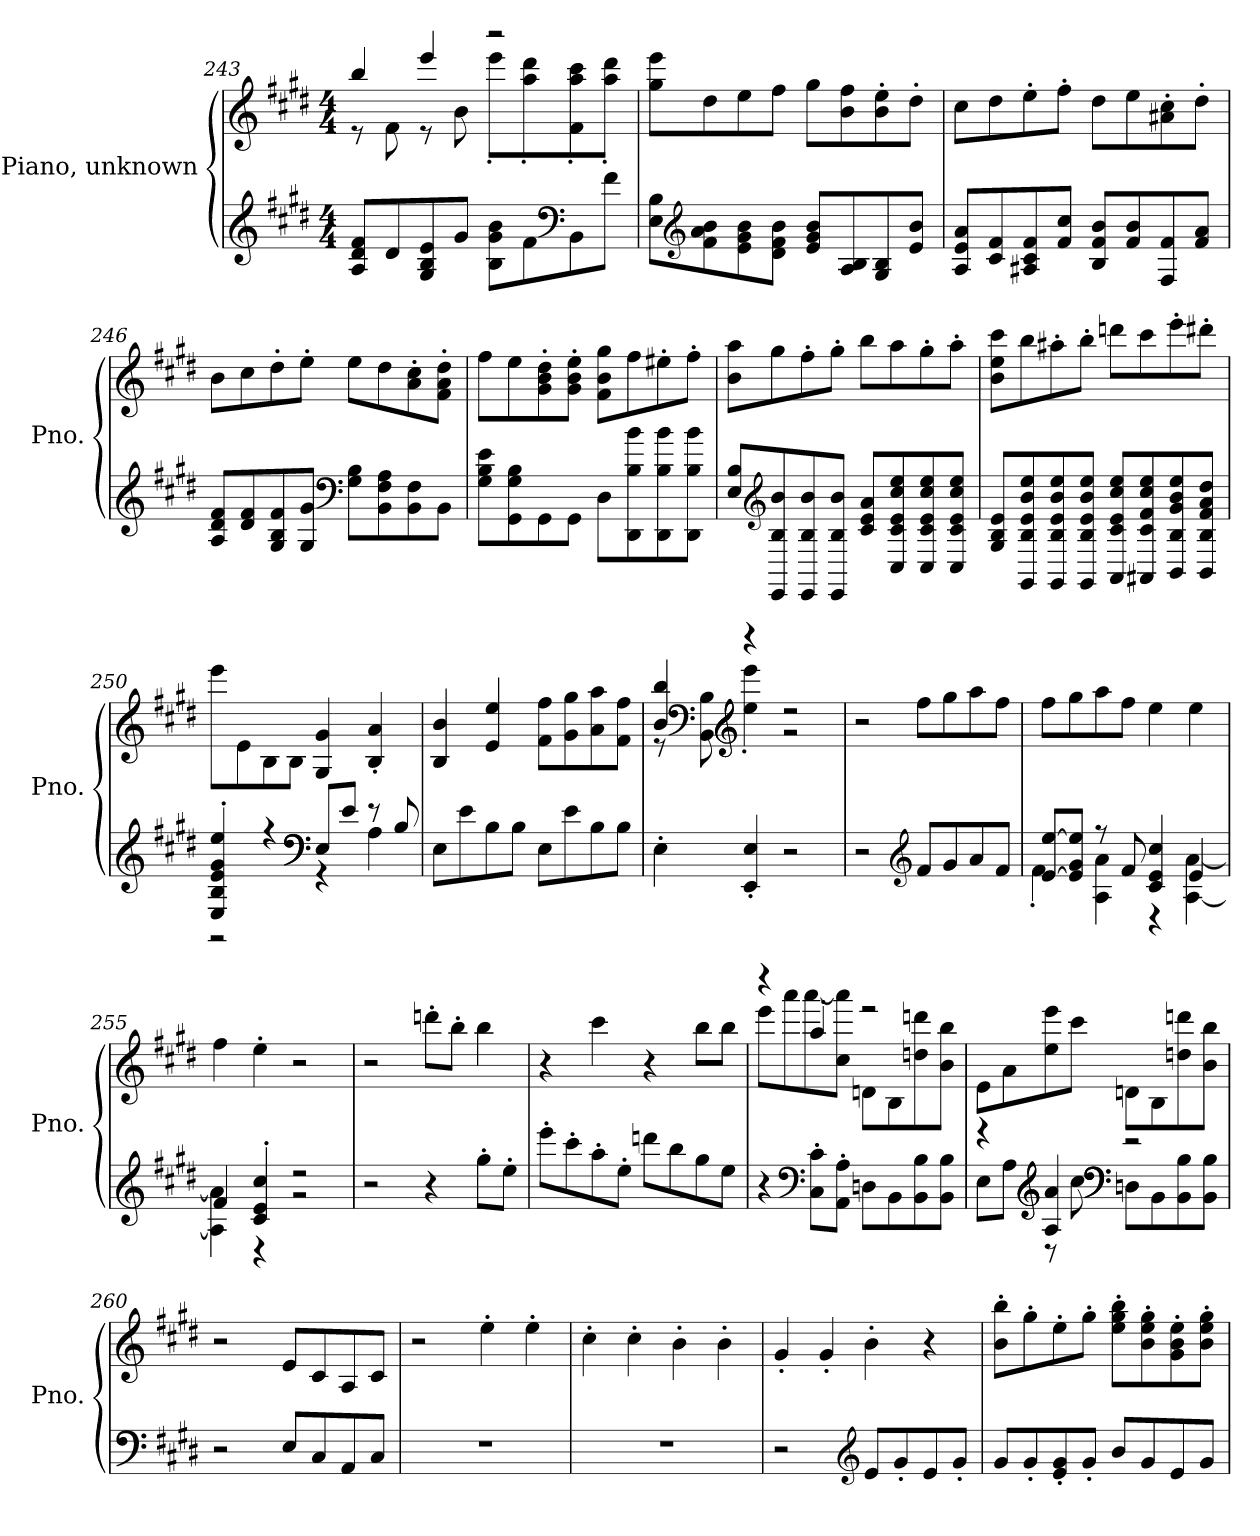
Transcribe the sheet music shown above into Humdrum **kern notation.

**kern	**kern
*part1	*part1
*staff2	*staff1
*I"Piano, unknown	*
*I'Pno.	*
!!LO:LB:g=z
*clefG2	*clefG2
*k[f#c#g#d#]	*k[f#c#g#d#]
*M4/4	*M4/4
=243	=243
*	*^
8A/ 8d#/ 8f#/L	4bb/	8r
8d#/	.	8f#\
8G#/ 8B/ 8e/	4eee/	8r
8g#/J	.	8b\
8B\ 8g#\ 8b\L	2r	8eee'\L
8f#\	.	8aa\' 8ddd#\'
*clefF4	*	*
8BB\	.	8f#\' 8aa\' 8ccc#\'
8f#\J	.	8aa\' 8ddd#\'J
*	*v	*v
=244	=244
8E\ 8B\L	8gg#\ 8eee\L
*clefG2	*
8f#\ 8a\ 8b\	8dd#\
8e\ 8g#\ 8b\	8ee\
8d#\ 8f#\ 8b\J	8ff#\J
8e/ 8g#/ 8b/L	8gg#\L
8A/ 8B/	8b\ 8ff#\
8G#/ 8B/	8b\' 8ee\'
8e/ 8b/J	8dd#'\J
=245	=245
8A/ 8e/ 8a/L	8cc#\L
8c#/ 8f#/	8dd#\
8A#X/ 8c#/ 8f#/	8ee'\
8f#/ 8cc#/J	8ff#'\J
8B/ 8f#/ 8b/L	8dd#\L
8f#/ 8b/	8ee\
8F#/ 8f#/	8a#X\' 8cc#\'
8f#/ 8a/J	8dd#'\J
!!LO:PB:g=z
=246	=246
8A/ 8d#/ 8f#/L	8b\L
8d#/ 8f#/	8cc#\
8G#/ 8B/ 8f#/	8dd#'\
8G#/ 8g#/J	8ee'\J
*clefF4	*
8G#\ 8B\L	8ee\L
8BB\ 8F#\ 8A\	8dd#\
8BB\ 8F#\	8a\' 8cc#\'
8BB\J	8f#\' 8a\' 8dd#\'J
=247	=247
8G#\ 8B\ 8e\L	8ff#\L
8GG#\ 8G#\ 8B\	8ee\
8GG#\	8g#\' 8b\' 8dd#\'
8GG#\J	8g#\' 8b\' 8ee\'J
8D#\L	8f#\ 8b\ 8gg#\L
8DD#\ 8B\ 8b\	8ff#\
8DD#\ 8B\ 8b\	8ee#X'\
8DD#\ 8B\ 8b\J	8ff#'\J
=248	=248
8E/ 8B/L	8b\ 8aa\L
*clefG2	*
8EE/ 8B/ 8b/	8gg#\
8EE/ 8B/ 8b/	8ff#'\
8EE/ 8B/ 8b/J	8gg#'\J
8c#/ 8e/ 8a/L	8bb\L
8C#/ 8c#/ 8e/ 8cc#/ 8ee/	8aa\
8C#/ 8c#/ 8e/ 8cc#/ 8ee/	8gg#'\
8C#/ 8c#/ 8e/ 8cc#/ 8ee/J	8aa'\J
!!LO:LB:g=z
=249	=249
8G#/ 8B/ 8e/L	8b\ 8ee\ 8ccc#\L
8GG#/ 8B/ 8e/ 8b/ 8ee/	8bb\
8GG#/ 8B/ 8e/ 8b/ 8ee/	8aa#X'\
8GG#/ 8B/ 8e/ 8b/ 8ee/J	8bb'\J
8AA/ 8c#/ 8e/ 8cc#/ 8ee/L	8dddn\L
8AA#X/ 8c#/ 8f#/ 8cc#/ 8ee/	8ccc#\
8BB/ 8B/ 8g#/ 8b/ 8ee/	8eee'\
8BB/ 8B/ 8f#/ 8a/ 8dd#/J	8ddd#X'\J
=250	=250
*^	*
4E/' 4B/' 4e/' 4g#/' 4ee/'	2r	8eee\L
.	.	8e\
4r	.	8B\
.	.	8B\J
*clefF4	*	*
8E/L	4r	4G#/ 4g#/
8e/J	.	.
8r	4A\	4B/' 4a/'
8B/	.	.
*v	*v	*
=251	=251
8E\L	4B/ 4b/
8e\	.
8B\	4e/ 4ee/
8B\J	.
8E\L	8f#\ 8ff#\L
8e\	8g#\ 8gg#\
8B\	8a\ 8aa\
8B\J	8f#\ 8ff#\J
=252	=252
*	*^
4E'\	4b/ 4bb/	8r
*	*clefF4	*
.	.	8BB\ 8B\
*	*clefG2	*
4EE/' 4E/'	4r	4ee\' 4eee\'
2r	2r	2r
*	*v	*v
!!LO:LB:g=z
=253	=253
2r	2r
*clefG2	*
8f#/L	8ff#\L
8g#/	8gg#\
8a/	8aa\
8f#/J	8ff#\J
=254	=254
*^	*
[8e/ [8ee/L	4f#'\	8ff#\L
8e/] 8g#/ 8ee/]J	.	8gg#\
8r	4A\ 4a\	8aa\
8f#/	.	8ff#\J
4c#/ 4e/ 4cc#/	4r	4ee\
4e/	[4A\ [4a\	4ee\
=255	=255	=255
4f#/	4A\] 4a\]	4ff#\
4c#/' 4e/' 4cc#/'	4r	4ee'\
2r	2r	2r
*v	*v	*
=256	=256
2r	2r
4r	8dddn'\L
.	8bb'\J
8gg#'\L	4bb\
8ee'\J	.
=257	=257
8eee'\L	4r
8ccc#'\	.
8aa'\	4ccc#\
8ee'\J	.
8dddn\L	4r
8bb\	.
8gg#\	8bb\L
8ee\J	8bb\J
!!LO:LB:g=z
=258	=258
*	*^
4r	4r	8eee\L
.	.	8aaa\
*clefF4	*	*
8C#\' 8c#\'L	4aa'/	[8aaa\
8AA\' 8A\'J	.	8cc#\ 8aaa\]J
8Dn\L	2r	8dn\L
8BB\	.	8B\
8BB\ 8B\	.	8ddn\ 8dddn\
8BB\ 8B\J	.	8b\ 8bb\J
*	*v	*v
=259	=259
*^	*
4r	8E\L	8e\L
.	8A\J	8a\
*clefG2	*	*
4A/ 4a/	8r	8ee\ 8eee\
.	8cc#\	8ccc#\J
*clefF4	*	*
2r	8Dn\L	8dn\L
.	8BB\	8B\
.	8BB\ 8B\	8ddn\ 8dddn\
.	8BB\ 8B\J	8b\ 8bb\J
*v	*v	*
=260	=260
2r	2r
8E/L	8e/L
8C#/	8c#/
8AA/	8A/
8C#/J	8c#/J
=261	=261
1r	2r
.	4ee'\
.	4ee'\
=262	=262
1r	4cc#'\
.	4cc#'\
.	4b'\
.	4b'\
!!LO:LB:g=z
=263	=263
2r	4g#'/
.	4g#'/
*clefG2	*
8e/L	4b'\
8g#'/	.
8e/	4r
8g#'/J	.
=264	=264
8g#/L	8b\' 8bb\'L
8g#'/	8gg#'\
8e/' 8g#/'	8ee'\
8g#'/J	8gg#'\J
8b/L	8ee\' 8gg#\' 8bb\'L
8g#/	8b\' 8ee\' 8gg#\'
8e/	8g#\' 8b\' 8ee\'
8g#/J	8b\' 8ee\' 8gg#\'J
=	=
*-	*-
